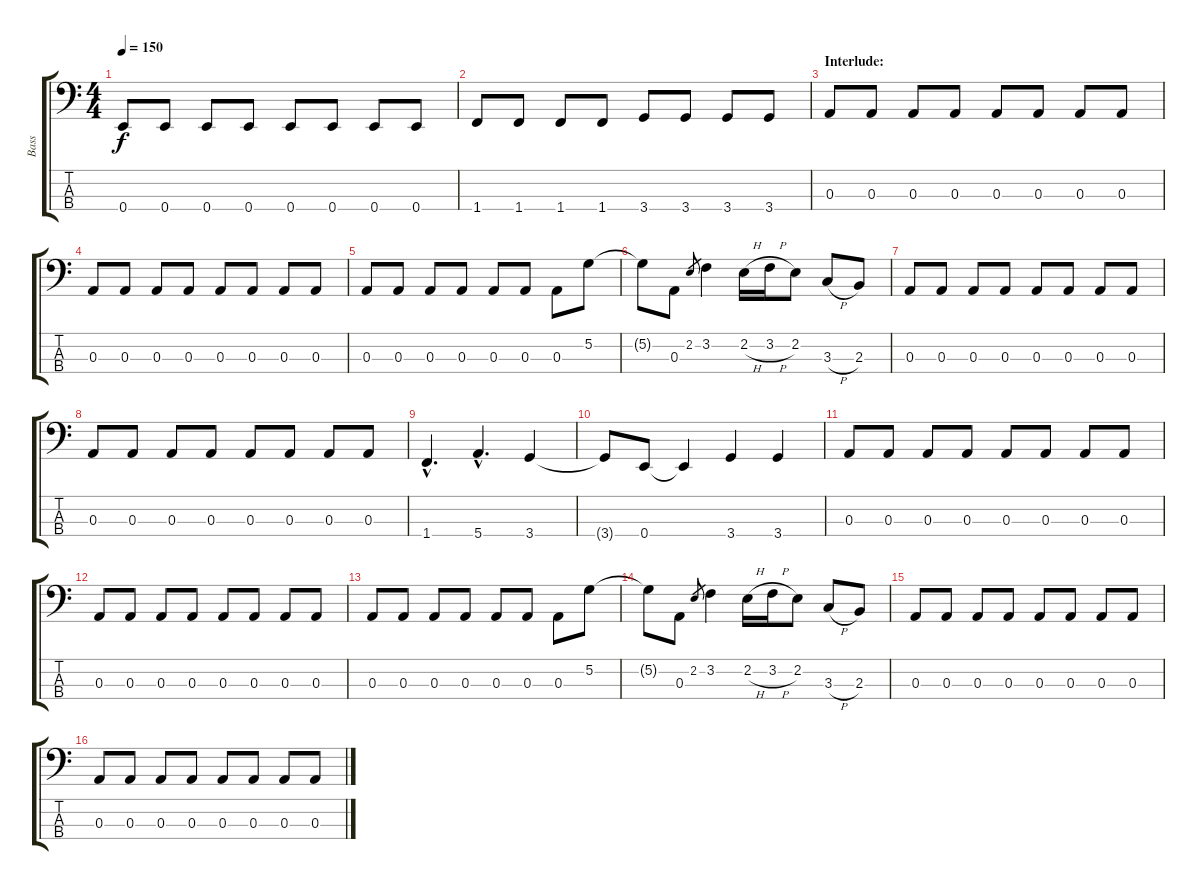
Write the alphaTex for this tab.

\track ("Bass" "Bass") {instrument slapbass2}
\staff {score tabs}
\tuning (G2 D2 A1 E1) {hide}
\ts (4 4)
\tempo 150
\clef f4
\ks c
0.4.8{dy f} 0.4.8 0.4.8 0.4.8 0.4.8 0.4.8 0.4.8 0.4.8 |
1.4.8 1.4.8 1.4.8 1.4.8 3.4.8 3.4.8 3.4.8 3.4.8 |
\section ("" "Interlude:")
0.3.8 0.3.8 0.3.8 0.3.8 0.3.8 0.3.8 0.3.8 0.3.8 |
0.3.8 0.3.8 0.3.8 0.3.8 0.3.8 0.3.8 0.3.8 0.3.8 |
0.3.8 0.3.8 0.3.8 0.3.8 0.3.8 0.3.8 0.3.8 5.2.8 |
5.2{t}.8 0.3.8 2.2.8{gr} 3.2.4 2.2{h}.16 3.2{h}.16 2.2.8 3.3{h}.8 2.3.8 |
0.3.8 0.3.8 0.3.8 0.3.8 0.3.8 0.3.8 0.3.8 0.3.8 |
0.3.8 0.3.8 0.3.8 0.3.8 0.3.8 0.3.8 0.3.8 0.3.8 |
1.4{hac}.4{d} 5.4{hac}.4{d} 3.4.4 |
3.4{t}.8 0.4.8 0.4{t}.4 3.4.4 3.4.4 |
0.3.8 0.3.8 0.3.8 0.3.8 0.3.8 0.3.8 0.3.8 0.3.8 |
0.3.8 0.3.8 0.3.8 0.3.8 0.3.8 0.3.8 0.3.8 0.3.8 |
0.3.8 0.3.8 0.3.8 0.3.8 0.3.8 0.3.8 0.3.8 5.2.8 |
5.2{t}.8 0.3.8 2.2.8{gr} 3.2.4 2.2{h}.16 3.2{h}.16 2.2.8 3.3{h}.8 2.3.8 |
0.3.8 0.3.8 0.3.8 0.3.8 0.3.8 0.3.8 0.3.8 0.3.8 |
0.3.8 0.3.8 0.3.8 0.3.8 0.3.8 0.3.8 0.3.8 0.3.8
